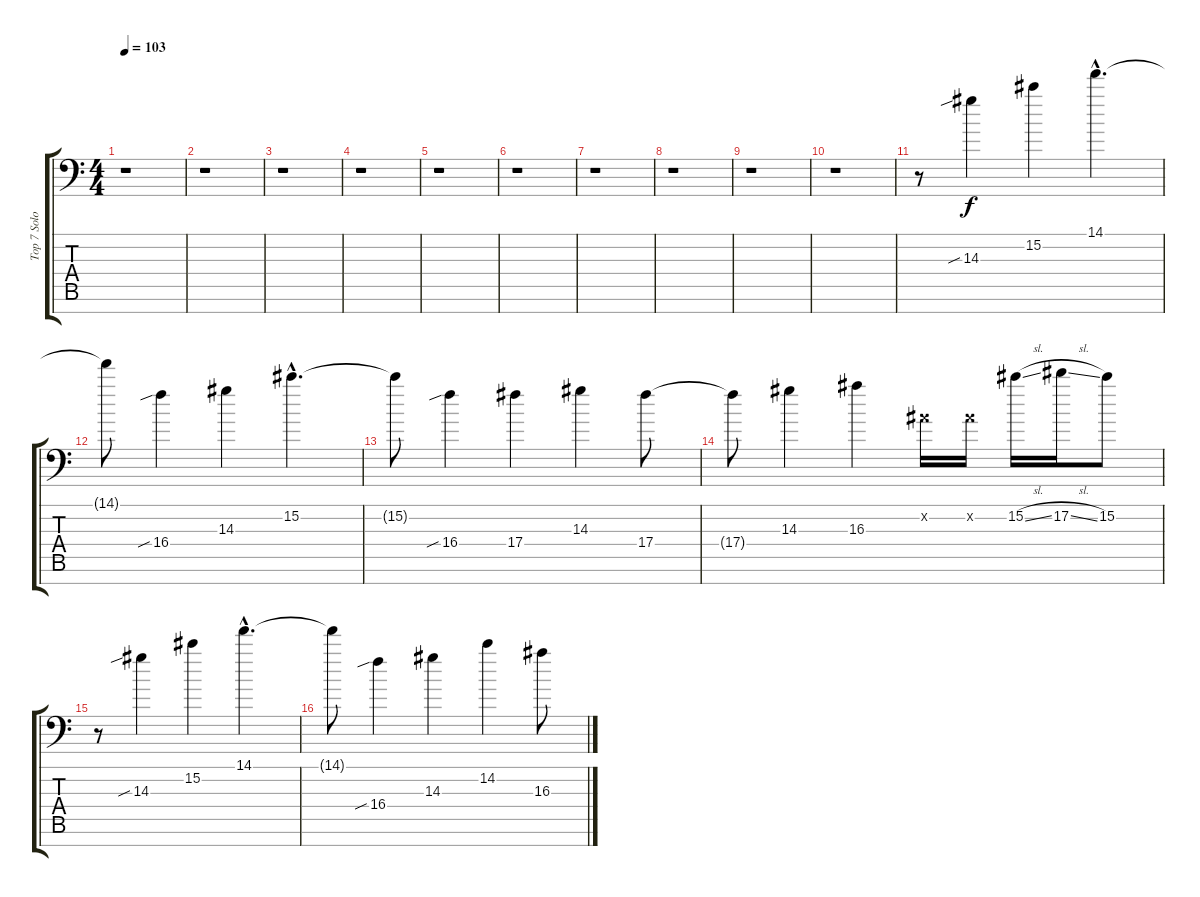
\track ("Top 7 Solos (Left Guitar)" "Top 7 Solo") {instrument overdrivenguitar}
\staff {score tabs}
\tuning (Eb4 Bb3 Gb3 Db3 Ab2 Eb2 Bb1) {hide}
\ts (4 4)
\tempo 103
\clef f4
\ks c
r.1{dy f} |
r.1 |
r.1 |
r.1 |
r.1 |
r.1 |
r.1 |
r.1 |
r.1 |
r.1 |
r.8 14.3{sib}.4 15.2.4 14.1{hac}.4{d} |
14.1{t}.8 16.4{sib}.4 14.3.4 15.2{hac}.4{d} |
15.2{t}.8 16.4{sib}.4 17.4.4 14.3.4 17.4.8 |
17.4{t}.8 14.3.4 16.3.4 0.2{x}.16 0.2{x}.16 15.2{sl}.16 17.2{sl}.16 15.2.8 |
r.8 14.3{sib}.4 15.2.4 14.1{hac}.4{d} |
14.1{t}.8 16.4{sib}.4 14.3.4 14.2.4 16.3.8
